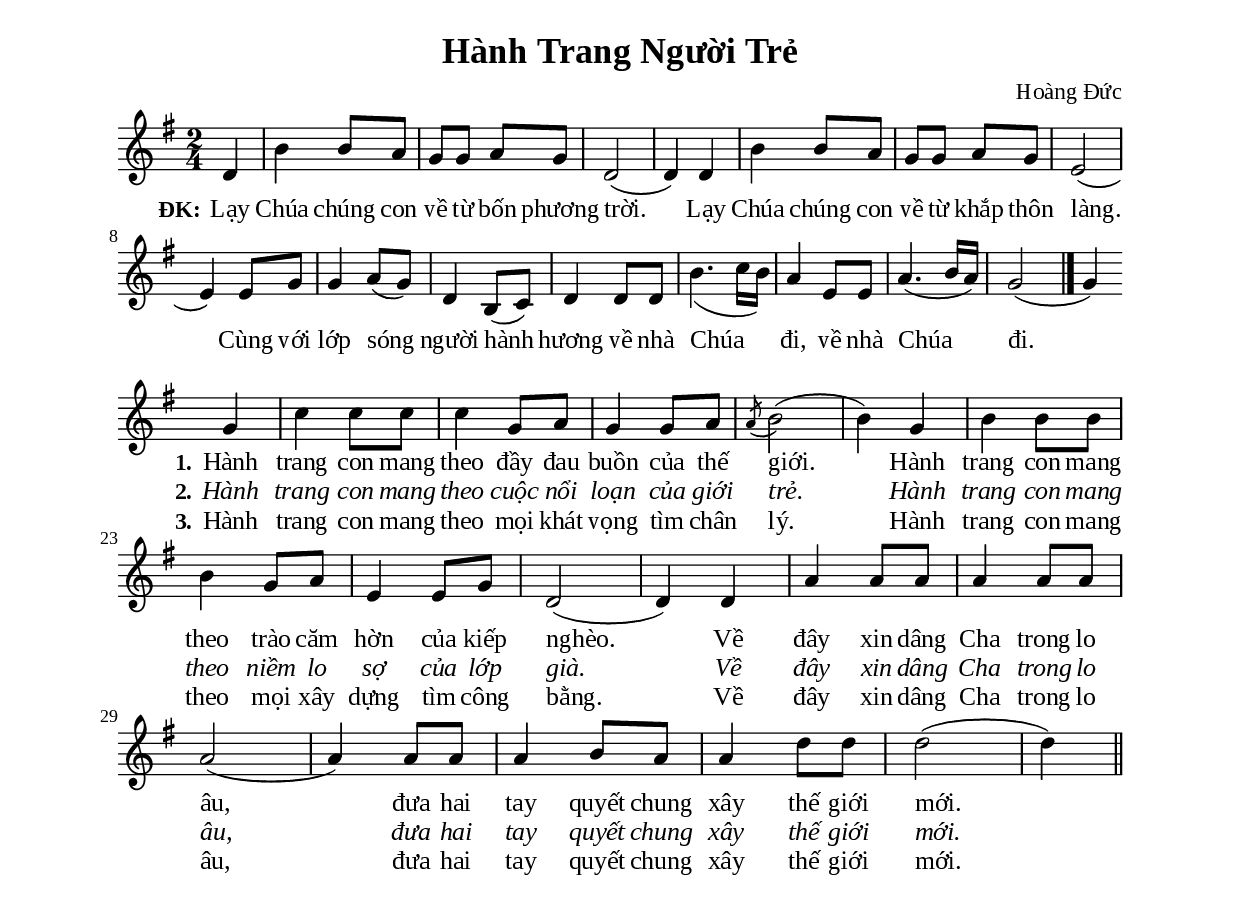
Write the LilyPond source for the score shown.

% Cài đặt chung
\version "2.20.0"
\include "english.ly"

\header {
  title = "Hành Trang Người Trẻ"
  composer = "Hoàng Đức"
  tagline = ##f
}

global = {
  \key g \major
  \time 2/4
}

\paper {
  #(set-paper-size "a4")
  top-margin = 15\mm
  bottom-margin = 15\mm
  left-margin = 20\mm
  right-margin = 20\mm
  indent = #0
  #(define fonts
	 (make-pango-font-tree "Liberation Serif"
	 		       "Liberation Serif"
			       "Liberation Serif"
			       (/ 20 20)))
}

inNghieng = { \override LyricText.font-shape = #'italic }

% Nhạc điệp khúc
nhacDiepKhucSop = \relative c' {
  \partial 4 d4 |
  b'4 b8 a |
  g g a g |
  d2 ( |
  d4) d |
  b' b8 a |
  g g a g |
  e2 ( |
  e4) e8 g |
  g4 a8 (g) |
  d4 b8 (c) |
  d4 d8 d 
  b'4. (c16 b) |
  a4 e8 e |
  a4. ( b16 a) |
  g2 ( \bar "|."
  g4)
}

% Nhạc phiên khúc
nhacPhienKhuc = \relative c'' {
  \set Score.currentBarNumber = #17
  \partial 4 g4 |
  c c8 c |
  c4 g8 a |
  g4 g8 a |
  \acciaccatura a8 b2 ( |
  b4) g |
  b b8 b |
  b4 g8 a |
  e4 e8 g |
  d2 ( |
  d4) d |
  a' a8 a |
  a4 a8 a |
  a2 ( |
  a4) a8 a |
  a4 b8 a |
  a4 d8 d |
  d2 ( |
  d4) \bar "||"
}

% Lời điệp khúc
loiDiepKhuc = \lyricmode {
  \set stanza = #"ĐK:"
  Lạy Chúa chúng con về từ bốn phương trời.
  Lạy Chúa chúng con về từ khắp thôn làng.
  Cùng với lớp sóng người hành hương
  về nhà Chúa đi, về nhà Chúa đi.
}

% Lời phiên khúc
loiPhienKhucMot = \lyricmode {
  \set stanza = #"1."
  Hành trang con mang theo đầy đau buồn của thế giới.
  Hành trang con mang theo trào căm hờn của kiếp nghèo.
  Về đây xin dâng Cha trong lo âu,
  đưa hai tay quyết chung xây thế giới mới.
}

loiPhienKhucHai = \lyricmode {
  \set stanza = #"2."
  Hành trang con mang theo cuộc nổi loạn của giới trẻ.
  Hành trang con mang theo niềm lo sợ của lớp già.
  Về đây xin dâng Cha trong lo âu,
  đưa hai tay quyết chung xây thế giới mới.
}

loiPhienKhucBa = \lyricmode {
  \set stanza = #"3."
  Hành trang con mang theo mọi khát vọng tìm chân lý.
  Hành trang con mang theo mọi xây dựng tìm công bằng.
  Về đây xin dâng Cha trong lo âu,
  đưa hai tay quyết chung xây thế giới mới.
}

% Dàn trang
\score {
  \new ChoirStaff <<
    \new Staff = chorus <<
      \new Voice = "sopranos" {
        \voiceOne \global \slurDown \stemNeutral \nhacDiepKhucSop
      }
    >>
    \new Lyrics = basses
    \context Lyrics = basses \lyricsto sopranos \loiDiepKhuc
  >>
}

\score {
  \new ChoirStaff <<
    \new Staff = verses <<
      \override Staff.TimeSignature.transparent = ##t
      \new Voice = "verse" {
        \global \stemNeutral \nhacPhienKhuc
      }
    >>
    \new Lyrics \lyricsto verse \loiPhienKhucMot
    \new Lyrics \with \inNghieng \lyricsto verse \loiPhienKhucHai
    \new Lyrics \lyricsto verse \loiPhienKhucBa
  >>
}
